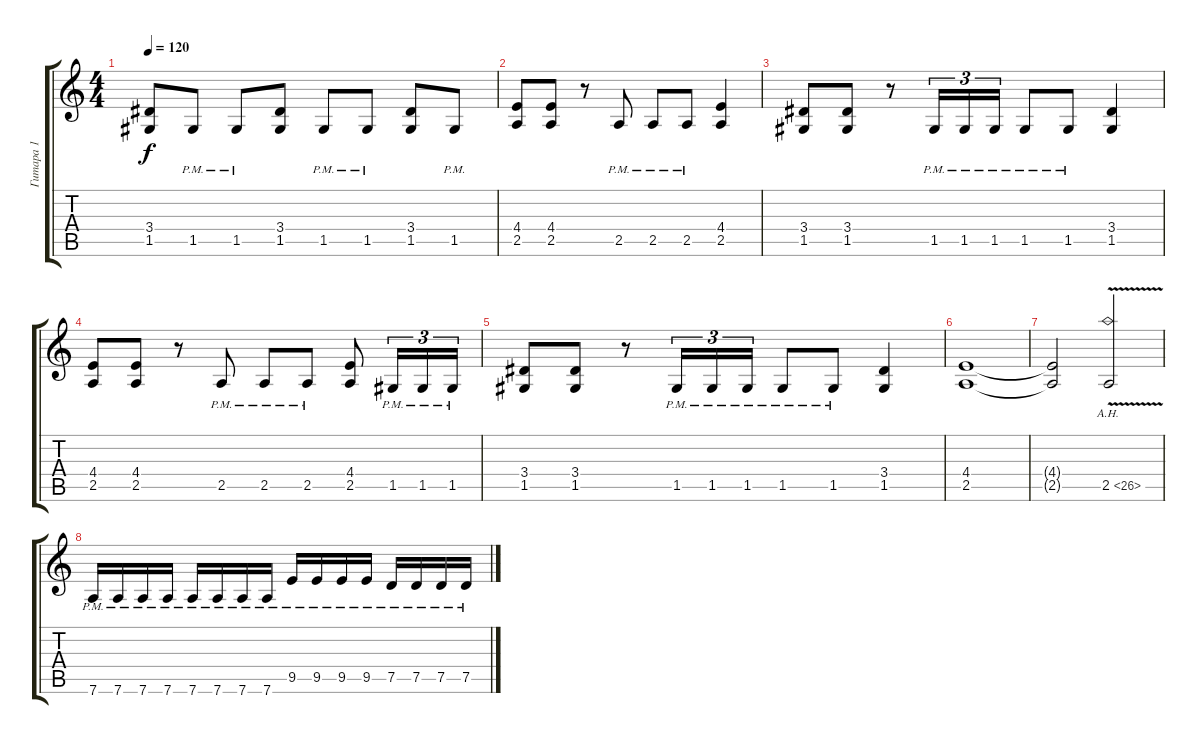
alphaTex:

\track ("Гитара 1" "Гитара 1") {instrument overdrivenguitar}
\staff {score tabs}
\tuning (D4 A3 F3 C3 G2 D2) {hide}
\ts (4 4)
\tempo 120
\clef g2
\ks c
(3.4 1.5).8{dy f} 1.5{pm}.8 1.5{pm}.8 (3.4 1.5).8 1.5{pm}.8 1.5{pm}.8 (3.4 1.5).8 1.5{pm}.8 |
(4.4 2.5).8 (4.4 2.5).8 r.8 2.5{pm}.8 2.5{pm}.8 2.5{pm}.8 (4.4 2.5).4 |
(3.4 1.5).8 (3.4 1.5).8 r.8 1.5{pm}.16{tu (3 2)} 1.5{pm}.16{tu (3 2)} 1.5{pm}.16{tu (3 2)} 1.5{pm}.8 1.5{pm}.8 (3.4 1.5).4 |
(4.4 2.5).8 (4.4 2.5).8 r.8 2.5{pm}.8 2.5{pm}.8 2.5{pm}.8 (4.4 2.5).8 1.5{pm}.16{tu (3 2)} 1.5{pm}.16{tu (3 2)} 1.5{pm}.16{tu (3 2)} |
(3.4 1.5).8 (3.4 1.5).8 r.8 1.5{pm}.16{tu (3 2)} 1.5{pm}.16{tu (3 2)} 1.5{pm}.16{tu (3 2)} 1.5{pm}.8 1.5{pm}.8 (3.4 1.5).4 |
(4.4 2.5).1 |
(4.4{t} 2.5{t}).2 2.5{ah 24 v}.2 |
7.6{pm}.16 7.6{pm}.16 7.6{pm}.16 7.6{pm}.16 7.6{pm}.16 7.6{pm}.16 7.6{pm}.16 7.6{pm}.16 9.5{pm}.16 9.5{pm}.16 9.5{pm}.16 9.5{pm}.16 7.5{pm}.16 7.5{pm}.16 7.5{pm}.16 7.5{pm}.16
